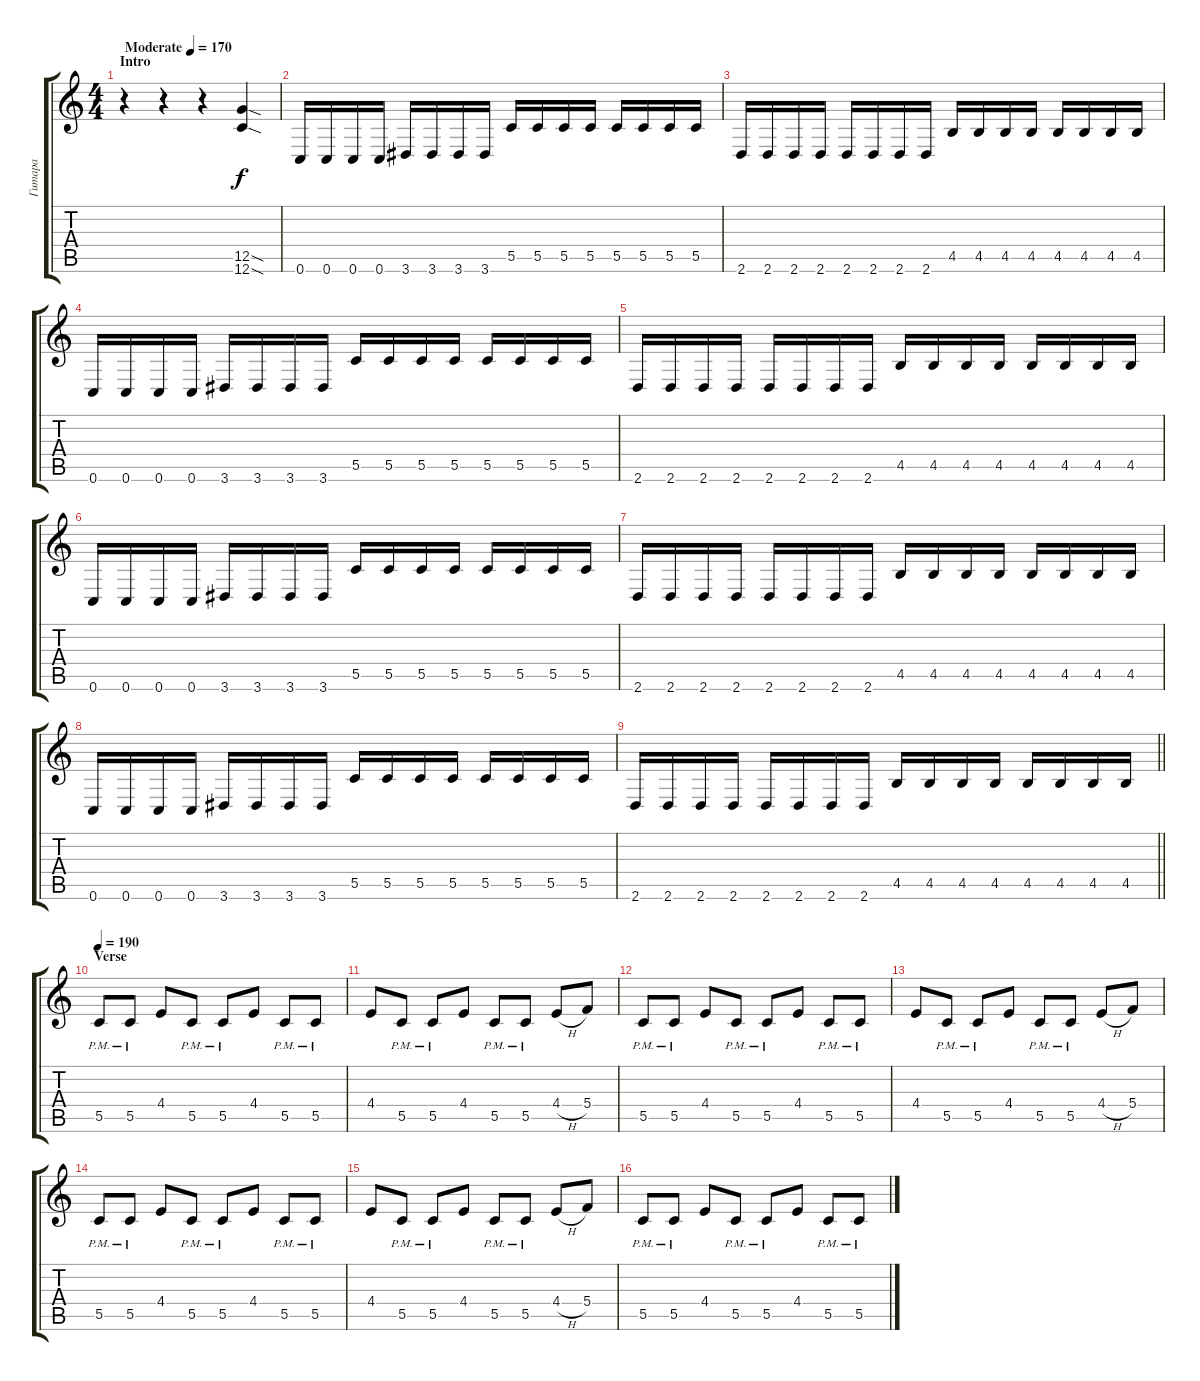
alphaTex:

\track ("Гитара" "Гитара") {instrument distortionguitar}
\staff {score tabs}
\tuning (D4 A3 F3 C3 G2 C2) {hide}
\ts (4 4)
\section ("" "Intro")
\tempo (170 "Moderate")
\clef g2
\ks c
r.4{dy f instrument distortionguitar} r.4 r.4 (12.5{sod} 12.6{sod}).4 |
0.6.16 0.6.16 0.6.16 0.6.16 3.6.16 3.6.16 3.6.16 3.6.16 5.5.16 5.5.16 5.5.16 5.5.16 5.5.16 5.5.16 5.5.16 5.5.16 |
2.6.16 2.6.16 2.6.16 2.6.16 2.6.16 2.6.16 2.6.16 2.6.16 4.5.16 4.5.16 4.5.16 4.5.16 4.5.16 4.5.16 4.5.16 4.5.16 |
0.6.16 0.6.16 0.6.16 0.6.16 3.6.16 3.6.16 3.6.16 3.6.16 5.5.16 5.5.16 5.5.16 5.5.16 5.5.16 5.5.16 5.5.16 5.5.16 |
2.6.16 2.6.16 2.6.16 2.6.16 2.6.16 2.6.16 2.6.16 2.6.16 4.5.16 4.5.16 4.5.16 4.5.16 4.5.16 4.5.16 4.5.16 4.5.16 |
0.6.16 0.6.16 0.6.16 0.6.16 3.6.16 3.6.16 3.6.16 3.6.16 5.5.16 5.5.16 5.5.16 5.5.16 5.5.16 5.5.16 5.5.16 5.5.16 |
2.6.16 2.6.16 2.6.16 2.6.16 2.6.16 2.6.16 2.6.16 2.6.16 4.5.16 4.5.16 4.5.16 4.5.16 4.5.16 4.5.16 4.5.16 4.5.16 |
0.6.16 0.6.16 0.6.16 0.6.16 3.6.16 3.6.16 3.6.16 3.6.16 5.5.16 5.5.16 5.5.16 5.5.16 5.5.16 5.5.16 5.5.16 5.5.16 |
\barLineRight lightlight
2.6.16 2.6.16 2.6.16 2.6.16 2.6.16 2.6.16 2.6.16 2.6.16 4.5.16 4.5.16 4.5.16 4.5.16 4.5.16 4.5.16 4.5.16 4.5.16 |
\section ("" "Verse")
\tempo 190
5.5{pm}.8 5.5{pm}.8 4.4.8 5.5{pm}.8 5.5{pm}.8 4.4.8 5.5{pm}.8 5.5{pm}.8 |
4.4.8 5.5{pm}.8 5.5{pm}.8 4.4.8 5.5{pm}.8 5.5{pm}.8 4.4{h}.8 5.4.8 |
5.5{pm}.8 5.5{pm}.8 4.4.8 5.5{pm}.8 5.5{pm}.8 4.4.8 5.5{pm}.8 5.5{pm}.8 |
4.4.8 5.5{pm}.8 5.5{pm}.8 4.4.8 5.5{pm}.8 5.5{pm}.8 4.4{h}.8 5.4.8 |
5.5{pm}.8 5.5{pm}.8 4.4.8 5.5{pm}.8 5.5{pm}.8 4.4.8 5.5{pm}.8 5.5{pm}.8 |
4.4.8 5.5{pm}.8 5.5{pm}.8 4.4.8 5.5{pm}.8 5.5{pm}.8 4.4{h}.8 5.4.8 |
5.5{pm}.8 5.5{pm}.8 4.4.8 5.5{pm}.8 5.5{pm}.8 4.4.8 5.5{pm}.8 5.5{pm}.8
